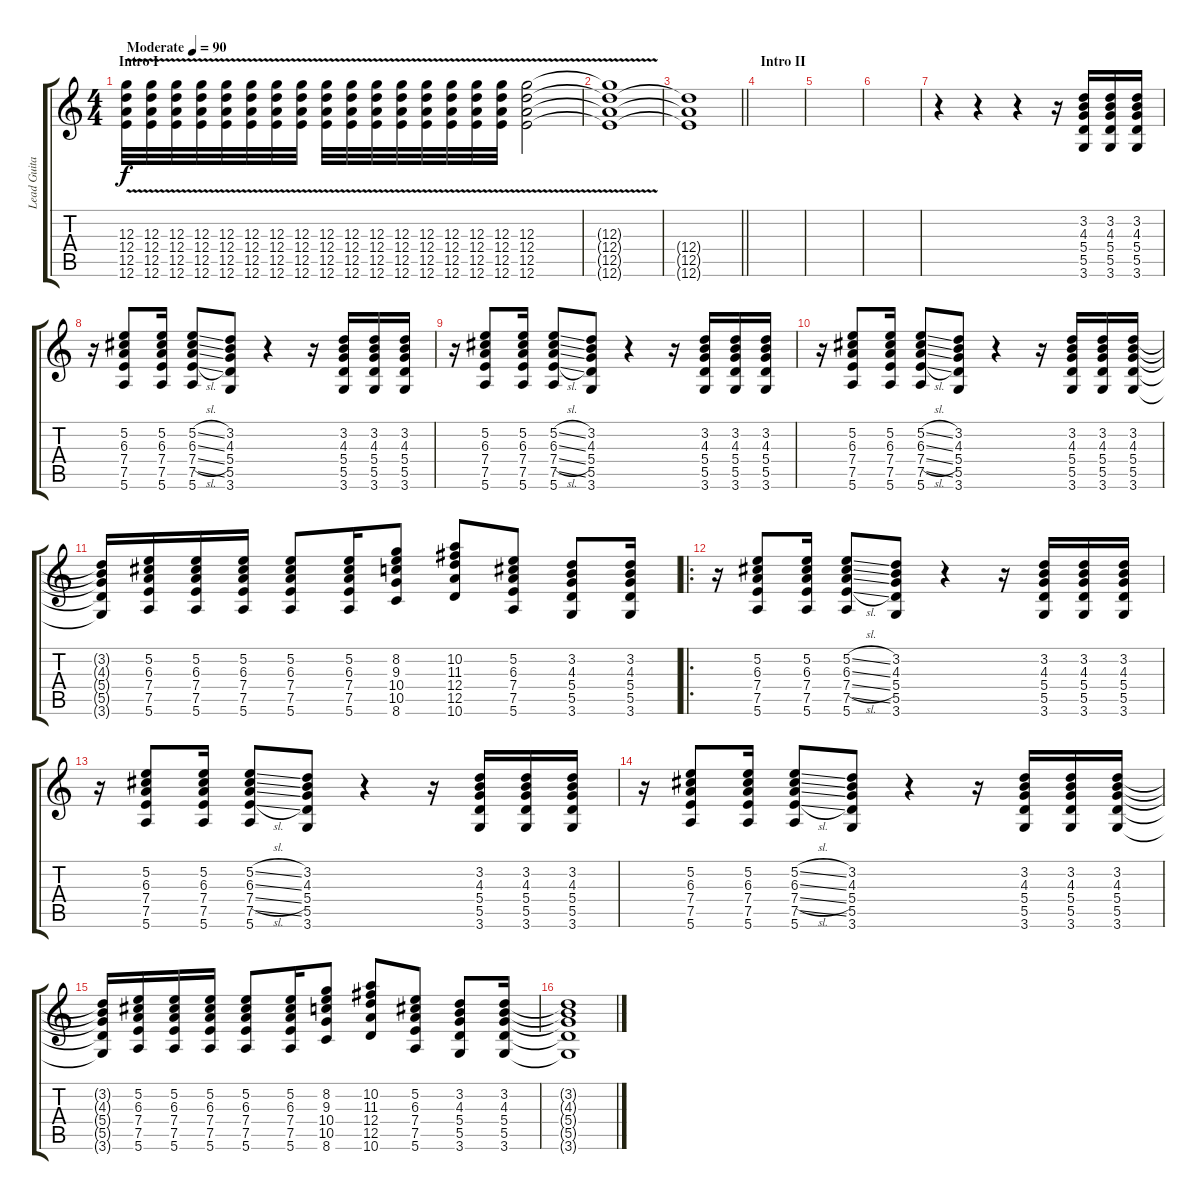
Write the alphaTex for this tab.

\track ("Lead Guitar" "Lead Guita") {instrument overdrivenguitar}
\staff {score tabs}
\tuning (E4 B3 G3 D3 A2 E2) {hide}
\ts (4 4)
\section ("" "Intro I")
\tempo (90 "Moderate")
\clef g2
\ks c
(12.3{v} 12.4 12.5 12.6).32{dy f instrument overdrivenguitar} (12.3{v} 12.4 12.5 12.6).32 (12.3{v} 12.4 12.5 12.6).32 (12.3{v} 12.4 12.5 12.6).32 (12.3{v} 12.4 12.5 12.6).32 (12.3{v} 12.4 12.5 12.6).32 (12.3{v} 12.4 12.5 12.6).32 (12.3{v} 12.4 12.5 12.6).32 (12.3{v} 12.4 12.5 12.6).32 (12.3{v} 12.4 12.5 12.6).32 (12.3{v} 12.4 12.5 12.6).32 (12.3{v} 12.4 12.5 12.6).32 (12.3{v} 12.4 12.5 12.6).32 (12.3{v} 12.4 12.5 12.6).32 (12.3{v} 12.4 12.5 12.6).32 (12.3{v} 12.4 12.5 12.6).32 (12.3{v} 12.4 12.5 12.6).2 |
(12.3{t} 12.4{t} 12.5{t} 12.6{t}).1 |
\barLineRight lightlight
(12.4{t} 12.5{t} 12.6{t}).1 |
\section ("" "Intro II")
|
|
|
r.4 r.4 r.4 r.16 (3.2 4.3 5.4 5.5 3.6).16 (3.2 4.3 5.4 5.5 3.6).16 (3.2 4.3 5.4 5.5 3.6).16 |
r.16 (5.2 6.3 7.4 7.5 5.6).8 (5.2 6.3 7.4 7.5 5.6).16 (5.2{sl} 6.3{sl} 7.4{sl} 7.5{sl} 5.6).8 (3.2 4.3 5.4 5.5 3.6).8 r.4 r.16 (3.2 4.3 5.4 5.5 3.6).16 (3.2 4.3 5.4 5.5 3.6).16 (3.2 4.3 5.4 5.5 3.6).16 |
r.16 (5.2 6.3 7.4 7.5 5.6).8 (5.2 6.3 7.4 7.5 5.6).16 (5.2{sl} 6.3{sl} 7.4{sl} 7.5{sl} 5.6).8 (3.2 4.3 5.4 5.5 3.6).8 r.4 r.16 (3.2 4.3 5.4 5.5 3.6).16 (3.2 4.3 5.4 5.5 3.6).16 (3.2 4.3 5.4 5.5 3.6).16 |
r.16 (5.2 6.3 7.4 7.5 5.6).8 (5.2 6.3 7.4 7.5 5.6).16 (5.2{sl} 6.3{sl} 7.4{sl} 7.5{sl} 5.6).8 (3.2 4.3 5.4 5.5 3.6).8 r.4 r.16 (3.2 4.3 5.4 5.5 3.6).16 (3.2 4.3 5.4 5.5 3.6).16 (3.2 4.3 5.4 5.5 3.6).16 |
(3.2{t} 4.3{t} 5.4{t} 5.5{t} 3.6{t}).16 (5.2 6.3 7.4 7.5 5.6).16 (5.2 6.3 7.4 7.5 5.6).16 (5.2 6.3 7.4 7.5 5.6).16 (5.2 6.3 7.4 7.5 5.6).8 (5.2 6.3 7.4 7.5 5.6).16 (8.2 9.3 10.4 10.5 8.6).8 (10.2 11.3 12.4 12.5 10.6).8 (5.2 6.3 7.4 7.5 5.6).8 (3.2 4.3 5.4 5.5 3.6).8 (3.2 4.3 5.4 5.5 3.6).16 |
\ro
r.16 (5.2 6.3 7.4 7.5 5.6).8 (5.2 6.3 7.4 7.5 5.6).16 (5.2{sl} 6.3{sl} 7.4{sl} 7.5{sl} 5.6).8 (3.2 4.3 5.4 5.5 3.6).8 r.4 r.16 (3.2 4.3 5.4 5.5 3.6).16 (3.2 4.3 5.4 5.5 3.6).16 (3.2 4.3 5.4 5.5 3.6).16 |
r.16 (5.2 6.3 7.4 7.5 5.6).8 (5.2 6.3 7.4 7.5 5.6).16 (5.2{sl} 6.3{sl} 7.4{sl} 7.5{sl} 5.6).8 (3.2 4.3 5.4 5.5 3.6).8 r.4 r.16 (3.2 4.3 5.4 5.5 3.6).16 (3.2 4.3 5.4 5.5 3.6).16 (3.2 4.3 5.4 5.5 3.6).16 |
r.16 (5.2 6.3 7.4 7.5 5.6).8 (5.2 6.3 7.4 7.5 5.6).16 (5.2{sl} 6.3{sl} 7.4{sl} 7.5{sl} 5.6).8 (3.2 4.3 5.4 5.5 3.6).8 r.4 r.16 (3.2 4.3 5.4 5.5 3.6).16 (3.2 4.3 5.4 5.5 3.6).16 (3.2 4.3 5.4 5.5 3.6).16 |
(3.2{t} 4.3{t} 5.4{t} 5.5{t} 3.6{t}).16 (5.2 6.3 7.4 7.5 5.6).16 (5.2 6.3 7.4 7.5 5.6).16 (5.2 6.3 7.4 7.5 5.6).16 (5.2 6.3 7.4 7.5 5.6).8 (5.2 6.3 7.4 7.5 5.6).16 (8.2 9.3 10.4 10.5 8.6).8 (10.2 11.3 12.4 12.5 10.6).8 (5.2 6.3 7.4 7.5 5.6).8 (3.2 4.3 5.4 5.5 3.6).8 (3.2 4.3 5.4 5.5 3.6).16 |
(3.2{t} 4.3{t} 5.4{t} 5.5{t} 3.6{t}).1
